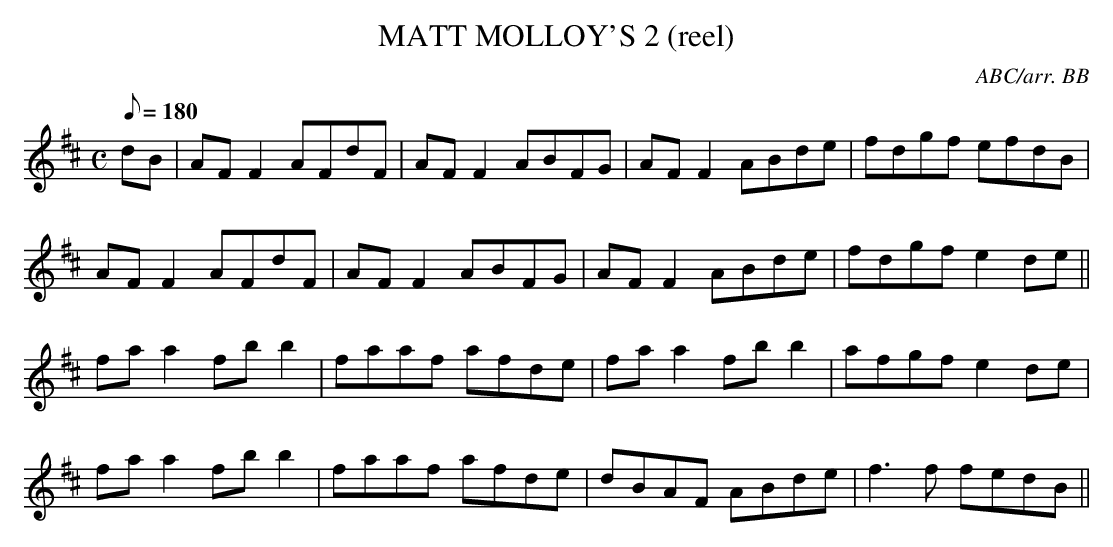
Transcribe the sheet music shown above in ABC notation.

X:1
T:MATT MOLLOY'S 2 (reel)
C:ABC/arr. BB
L:1/8
M:C
Q:180
K:D
dB|AFF2 AFdF|AFF2 ABFG|AFF2 ABde|fdgf efdB|
AFF2 AFdF|AFF2 ABFG|AFF2 ABde|fdgf e2de ||
faa2 fbb2|faaf afde|faa2 fbb2|afgf e2de|
faa2 fbb2|faaf afde|dBAF ABde|f3f fedB ||
